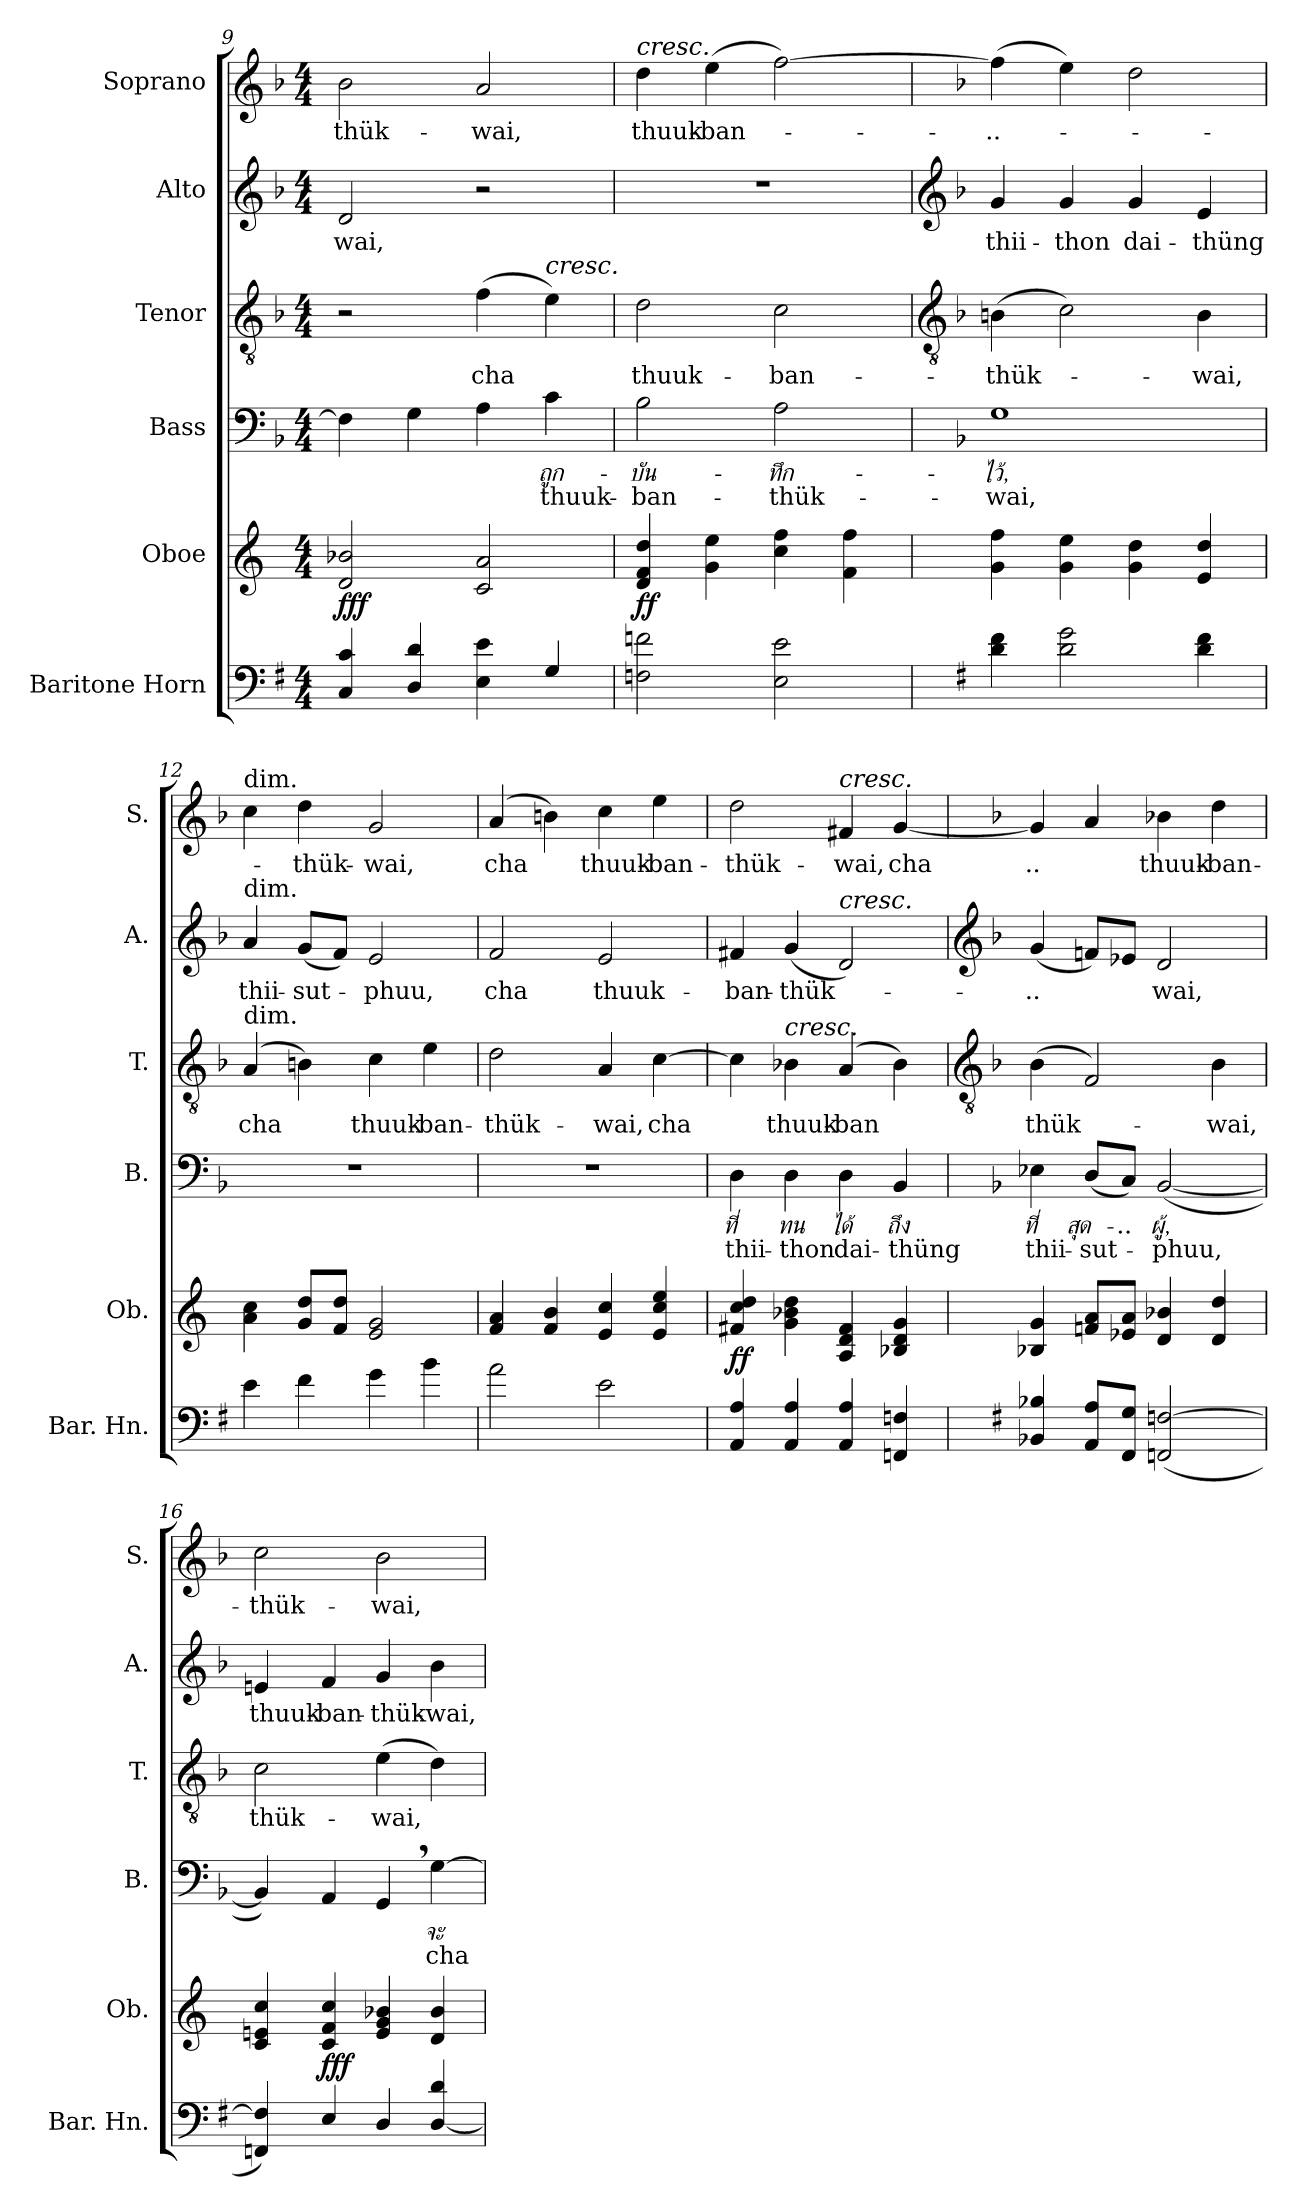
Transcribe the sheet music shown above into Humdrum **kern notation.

**kern	**dynam	**kern	**kern	**text	**text	**dynam	**kern	**text	**kern	**text	**kern	**text
*part6	*part6	*part5	*part4	*part4	*part4	*part4	*part3	*part3	*part2	*part2	*part1	*part1
*staff6	*staff6	*staff5	*staff4	*staff4	*staff4	*staff4	*staff3	*staff3	*staff2	*staff2	*staff1	*staff1
*I"Baritone Horn	*	*I"Oboe	*I"Bass	*	*	*	*I"Tenor	*	*I"Alto	*	*I"Soprano	*
*I'Bar. Hn.	*	*I'Ob.	*I'B.	*	*	*	*I'T.	*	*I'A.	*	*I'S.	*
*clefF4	*	*clefG2	*clefF4	*	*	*	*clefGv2	*	*clefG2	*	*clefG2	*
*ITrd4c7	*	*	*	*	*	*	*	*	*	*	*	*
*k[]	*	*k[]	*k[b-]	*	*	*	*k[b-]	*	*k[b-]	*	*k[b-]	*
*M4/4	*	*M4/4	*M4/4	*	*	*	*M4/4	*	*M4/4	*	*M4/4	*
=9	=9	=9	=9	=9	=9	=9	=9	=9	=9	=9	=9	=9
!	!LO:DY:a	!	!	!	!	!	!	!	!	!	!	!
4FF/ 4F/	fff	2d/ 2b-X/	4F\]	.	.	.	2r	.	2d/	-wai,	2b-\	-thük-
4GG/ 4G/	.	.	4G\	.	.	.	.	.	.	.	.	.
4AA\ 4A\	.	2c/ 2a/	4A\	.	.	.	(4f\	-cha	2r	.	2a/	-wai,
!	!	!	!	!	!	!	!LO:TX:a:i:t=cresc.	!	!	!	!	!
!	!	!	!	!	!	!LO:DY:a	!	!	!	!	!	!
4C/	.	.	4c\	ถูก-	thuuk-	other-dynamics	4e\)	.	.	.	.	.
=10	=10	=10	=10	=10	=10	=10	=10	=10	=10	=10	=10	=10
!	!	!	!	!	!	!	!	!	!	!	!LO:TX:a:i:t=cresc.	!
!	!LO:DY:a	!	!	!	!	!	!	!	!	!	!	!
2BB-X\ 2B-X\	ff	4d/ 4f/ 4dd/	2B-\	-บัน-	-ban-	.	2d\	thuuk-	1r	.	4dd\	thuuk-
.	.	4g\ 4ee\	.	.	.	.	.	.	.	.	(4ee\	-ban-
2AA\ 2A\	.	4cc\ 4ff\	2A\	-ทึก-	-thük-	.	2c\	-ban-	.	.	[2ff\)	.
.	.	4f\ 4ff\	.	.	.	.	.	.	.	.	.	.
!!LO:PB:g=z
=11	=11	=11	=11	=11	=11	=11	=11	=11	=11	=11	=11	=11
*	*	*	*	*	*	*	*clefGv2	*	*clefG2	*	*	*
*	*	*	*	*	*	*	*k[b-]	*	*k[b-]	*	*	*
4G\ 4B\	.	4g\ 4ff\	1G	-ไว้,	-wai,	.	(4Bn\	-thük-	4g/	thii-	(4ff\]	-..-
2G\ 2c\	.	4g\ 4ee\	.	.	.	.	2c\)	.	4g/	-thon	4ee\)	.
.	.	4g\ 4dd\	.	.	.	.	.	.	4g/	dai-	2dd\	.
4G\ 4B\	.	4e/ 4dd/	.	.	.	.	4B\	-wai,	4e/	-thüng	.	.
=12	=12	=12	=12	=12	=12	=12	=12	=12	=12	=12	=12	=12
!	!	!	!	!	!	!	!	!	!	!	!LO:TX:a:t=dim.	!
!	!	!	!	!	!	!	!	!	!LO:TX:a:t=dim.	!	!	!
!	!	!	!	!	!	!	!LO:TX:a:t=dim.	!	!	!	!	!
4A\	.	4a\ 4cc\	1r	.	.	.	(4A/	-cha	4a/	thii-	4cc\	.
4B\	.	8g/ 8dd/L	.	.	.	.	4Bn\)	.	(>8g/L	-sut-	4dd\	-thük-
.	.	8f/ 8dd/J	.	.	.	.	.	.	8f/J)	.	.	.
4c\	.	2e/ 2g/	.	.	.	.	4c\	thuuk-	2e/	-phuu,	2g/	-wai,
4e\	.	.	.	.	.	.	4e\	-ban-	.	.	.	.
=13	=13	=13	=13	=13	=13	=13	=13	=13	=13	=13	=13	=13
2d\	.	4f/ 4a/	1r	.	.	.	2d\	-thük-	2f/	cha	(4a/	-cha
.	.	4f/ 4b/	.	.	.	.	.	.	.	.	4bn\)	.
2A\	.	4e/ 4cc/	.	.	.	.	4A/	-wai,	2e/	thuuk-	4cc\	thuuk-
.	.	4e/ 4cc/ 4ee/	.	.	.	.	[4c\	-cha	.	.	4ee\	-ban-
=14	=14	=14	=14	=14	=14	=14	=14	=14	=14	=14	=14	=14
!	!LO:DY:a	!	!	!	!	!	!	!	!	!	!	!
4DD/ 4D/	ff	4f#X/ 4cc/ 4dd/	4D\	ที่	thii-	.	4c\]	.	4f#X/	-ban-	2dd\	-thük-
!	!	!	!	!	!	!	!LO:TX:a:i:t=cresc.	!	!	!	!	!
4DD/ 4D/	.	4g\ 4b-X\ 4dd\	4D\	ทน	-thon	.	4B-X\	thuuk-	(>4g/	-thük-	.	.
!	!	!	!	!	!	!	!	!	!	!	!LO:TX:a:i:t=cresc.	!
!	!	!	!	!	!	!	!	!	!LO:TX:a:i:t=cresc.	!	!	!
!	!	!	!	!	!	!LO:DY:a	!	!	!	!	!	!
4DD/ 4D/	.	4A/ 4d/ 4f#/	4D\	ได้	dai-	other-dynamics	(4A/	-ban	2d/)	.	4f#X/	-wai,
4BBB-X/ 4BB-X/	.	4B-X/ 4d/ 4g/	4BB-/	ถึง	-thüng	.	4B-\)	.	.	.	[4g/	-cha
!!LO:LB:g=z
=15	=15	=15	=15	=15	=15	=15	=15	=15	=15	=15	=15	=15
*	*	*	*	*	*	*	*clefGv2	*	*clefG2	*	*	*
*	*	*	*	*	*	*	*k[b-]	*	*k[b-]	*	*	*
4EE-X/ 4E-X/	.	4B-X/ 4g/	4E-X\	ที่	thii-	.	(4B-\	thük-	(>4g/	-..	4g/]	-..
8DD/ 8D/L	.	8fn/ 8a/L	(8D/L	สุด-	-sut-	.	2F/)	.	8fn/L)	.	4a/	.
8BBB/ 8C/J	.	8e-X/ 8a/J	8C/J)	-..	.	.	.	.	8e-X/J	.	.	.
(2BBB-X/ [2BB-X/	.	4d/ 4b-X/	([2BB-/	-ผู้,	-phuu,	.	.	.	2d/	wai,	4b-X\	thuuk-
.	.	4d/ 4dd/	.	.	.	.	4B-\	-wai,	.	.	4dd\	-ban-
=16	=16	=16	=16	=16	=16	=16	=16	=16	=16	=16	=16	=16
4BBB-X/ 4BB-/])	.	4c/ 4en/ 4cc/	4BB-/])	.	.	.	2c\	thük-	4en/	thuuk-	2cc\	-thük-
!	!LO:DY:a	!	!	!	!	!	!	!	!	!	!	!
4AA/	fff	4c/ 4f/ 4cc/	4AA/	.	.	.	.	.	4f/	-ban-	.	.
4GG/	.	4e/ 4g/ 4b-X/	4GG,/	.	.	.	(4e\	-wai,	4g/	-thük-	2b-\	-wai,
[4GG/ 4G/	.	4d/ 4b-/	[4G\	จะ	-cha	.	4d\)	.	4b-\	-wai,	.	.
=	=	=	=	=	=	=	=	=	=	=	=	=
*-	*-	*-	*-	*-	*-	*-	*-	*-	*-	*-	*-	*-
